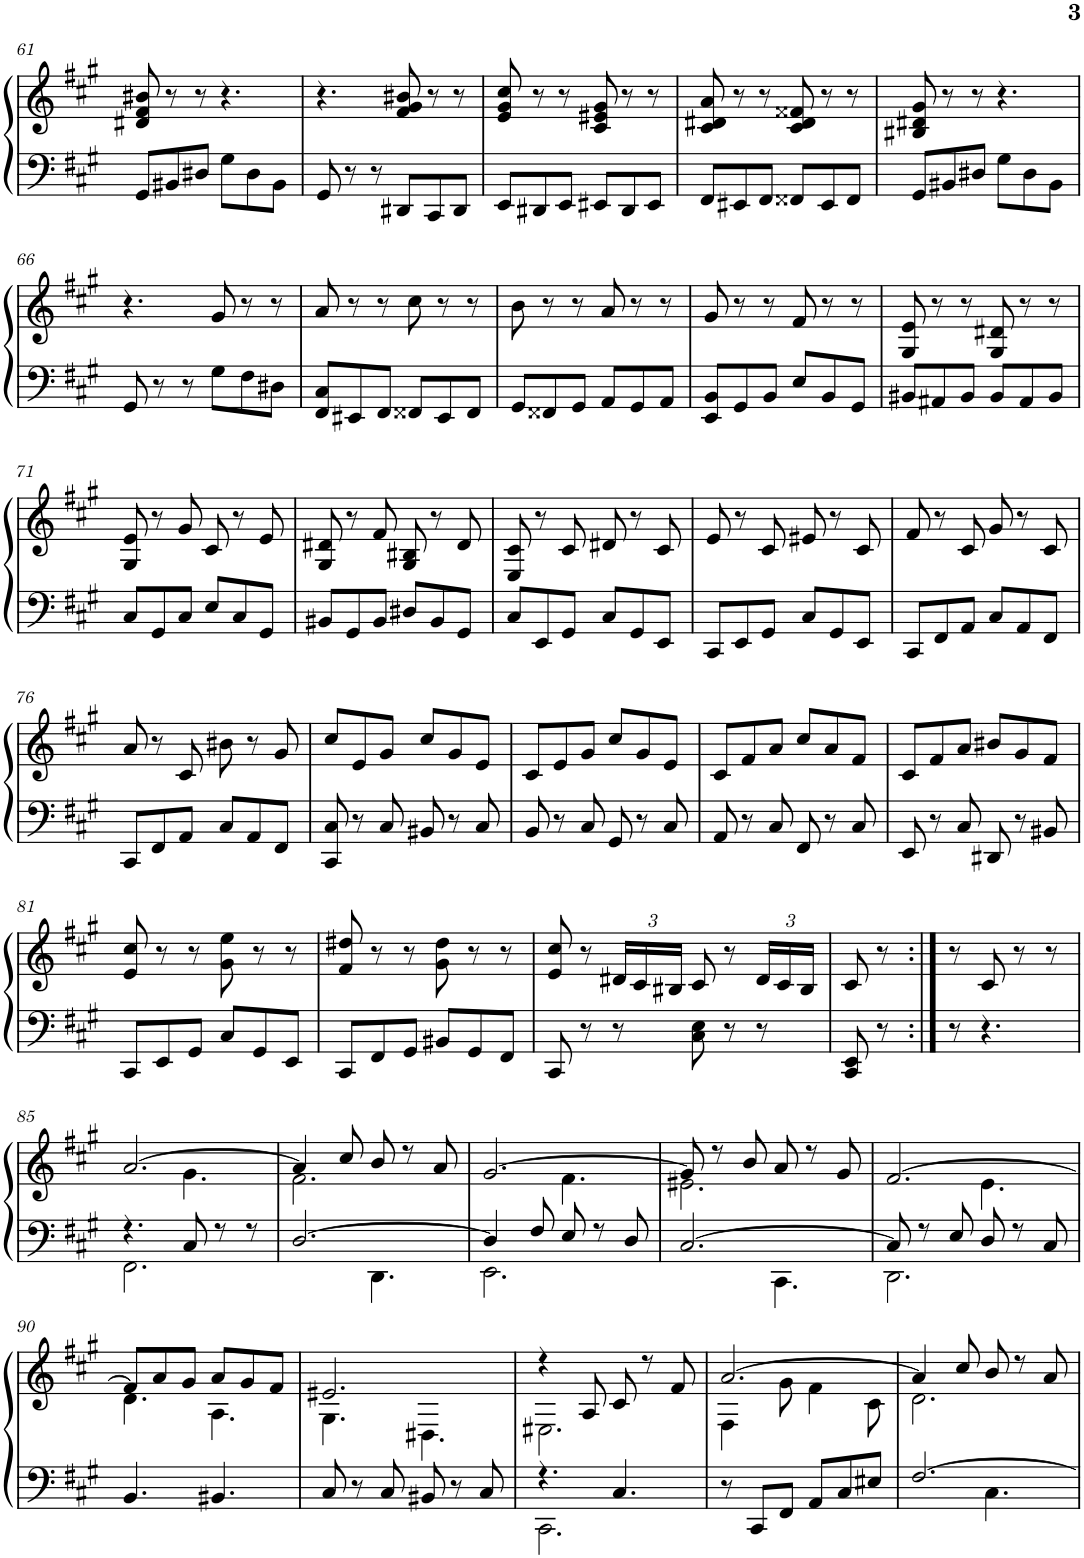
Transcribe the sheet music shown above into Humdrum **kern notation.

**kern	**kern
*part1	*part1
*staff2	*staff1
*I"Piano	*
*I'Pno.	*
!!LO:PB:g=z
*clefF4	*clefG2
*k[f#c#g#]	*k[f#c#g#]
*M6/8	*M6/8
=61	=61
8GG#/L	8d#X/ 8f#/ 8b#X/
8BB#X/	8r
8D#X/J	8r
8G#\L	4.r
8D#\	.
8BB#\J	.
=62	=62
8GG#/	4.r
8r	.
8r	.
8DD#X/L	8f#/ 8g#/ 8b#X/
8CC#/	8r
8DD#/J	8r
=63	=63
8EE/L	8e/ 8g#/ 8cc#/
8DD#X/	8r
8EE/J	8r
8EE#X/L	8c#/ 8e#X/ 8g#/
8DD#/	8r
8EE#/J	8r
=64	=64
8FF#/L	8c#/ 8d#X/ 8a/
8EE#X/	8r
8FF#/J	8r
8FF##X/L	8c#/ 8d#/ 8f##X/
8EE#/	8r
8FF##/J	8r
=65	=65
8GG#/L	8B#X/ 8d#X/ 8g#/
8BB#X/	8r
8D#X/J	8r
8G#\L	4.r
8D#\	.
8BB#\J	.
!!LO:LB:g=z
=66	=66
8GG#/	4.r
8r	.
8r	.
8G#\L	8g#/
8F#\	8r
8D#X\J	8r
=67	=67
8FF#/ 8C#/L	8a/
8EE#X/	8r
8FF#/J	8r
8FF##X/L	8cc#\
8EE#/	8r
8FF##/J	8r
=68	=68
8GG#/L	8b\
8FF##X/	8r
8GG#/J	8r
8AA/L	8a/
8GG#/	8r
8AA/J	8r
=69	=69
8EE/ 8BB/L	8g#/
8GG#/	8r
8BB/J	8r
8E/L	8f#/
8BB/	8r
8GG#/J	8r
=70	=70
8BB#X/L	8G#/ 8e/
8AA#X/	8r
8BB#/J	8r
8BB#/L	8G#/ 8d#X/
8AA#/	8r
8BB#/J	8r
!!LO:LB:g=z
=71	=71
8C#/L	8G#/ 8e/
8GG#/	8r
8C#/J	8g#/
8E/L	8c#/
8C#/	8r
8GG#/J	8e/
=72	=72
8BB#X/L	8G#/ 8d#X/
8GG#/	8r
8BB#/J	8f#/
8D#X/L	8G#/ 8B#X/
8BB#/	8r
8GG#/J	8d#/
=73	=73
8C#/L	8E/ 8c#/
8EE/	8r
8GG#/J	8c#/
8C#/L	8d#X/
8GG#/	8r
8EE/J	8c#/
=74	=74
8CC#/L	8e/
8EE/	8r
8GG#/J	8c#/
8C#/L	8e#X/
8GG#/	8r
8EE/J	8c#/
=75	=75
8CC#/L	8f#/
8FF#/	8r
8AA/J	8c#/
8C#/L	8g#/
8AA/	8r
8FF#/J	8c#/
!!LO:LB:g=z
=76	=76
8CC#/L	8a/
8FF#/	8r
8AA/J	8c#/
8C#/L	8b#X\
8AA/	8r
8FF#/J	8g#/
=77	=77
8CC#/ 8C#/	8cc#/L
8r	8e/
8C#/	8g#/J
8BB#X/	8cc#/L
8r	8g#/
8C#/	8e/J
=78	=78
8BB/	8c#/L
8r	8e/
8C#/	8g#/J
8GG#/	8cc#/L
8r	8g#/
8C#/	8e/J
=79	=79
8AA/	8c#/L
8r	8f#/
8C#/	8a/J
8FF#/	8cc#/L
8r	8a/
8C#/	8f#/J
=80	=80
8EE/	8c#/L
8r	8f#/
8C#/	8a/J
8DD#X/	8b#X/L
8r	8g#/
8BB#X/	8f#/J
!!LO:LB:g=z
=81	=81
8CC#/L	8e/ 8cc#/
8EE/	8r
8GG#/J	8r
8C#/L	8g#\ 8ee\
8GG#/	8r
8EE/J	8r
=82	=82
8CC#/L	8f#/ 8dd#X/
8FF#/	8r
8GG#/J	8r
8BB#X/L	8g#\ 8dd#\
8GG#/	8r
8FF#/J	8r
=83	=83
8CC#/	8e/ 8cc#/
8r	8r
*	*Xbrackettup
8r	24d#X/LL
.	24c#/
.	24B#X/JJ
8C#\ 8E\	8c#/
8r	8r
8r	24d#/LL
.	24c#/
.	24B#/JJ
==84	==84
8CC#/ 8EE/	8c#/
8r	8r
8r	8r
4.r	8c#/
.	8r
.	8r
!!LO:LB:g=z
=85	=85
*^	*^
4.r	2.FF#\	[2.a/	4.ryy
8C#/	.	.	4.g#\
8r	.	.	.
8r	.	.	.
=86	=86	=86	=86
[2.D/	4.ryy	4a/]	2.f#\
.	.	8cc#/	.
.	4.DD\	8b/	.
.	.	8r	.
.	.	8a/	.
=87	=87	=87	=87
4D/]	2.EE\	[2.g#/	4.ryy
8F#/	.	.	.
8E/	.	.	4.f#\
8r	.	.	.
8D/	.	.	.
=88	=88	=88	=88
[2.C#/	4.ryy	8g#/]	2.e#X\
.	.	8r	.
.	.	8b/	.
.	4.CC#\	8a/	.
.	.	8r	.
.	.	8g#/	.
=89	=89	=89	=89
8C#/]	2.DD\	[2.f#/	4.ryy
8r	.	.	.
8E/	.	.	.
8D/	.	.	4.e\
8r	.	.	.
8C#/	.	.	.
*v	*v	*	*
!!LO:LB:g=z	!!
=90	=90	=90
4.BB/	8f#/L]	4.d\
.	8a/	.
.	8g#/J	.
4.BB#X/	8a/L	4.A\
.	8g#/	.
.	8f#/J	.
=91	=91	=91
8C#/	2.e#X/	4.G#\
8r	.	.
8C#/	.	.
8BB#X/	.	4.D#X\
8r	.	.
8C#/	.	.
=92	=92	=92
*^	*	*
4.r	2.CC#\	4r	2.E#X\
.	.	8A/	.
4.C#/	.	8c#/	.
.	.	8r	.
.	.	8f#/	.
*v	*v	*	*
=93	=93	=93
8r	[2.a/	4F#\
8CC#/L	.	.
8FF#/J	.	8g#\
8AA/L	.	4f#\
8C#/	.	.
8E#X/J	.	8c#\
=94	=94	=94
*^	*	*
[2.F#/	4.ryy	4a/]	2.d\
.	.	8cc#/	.
.	4.C#\	8b/	.
.	.	8r	.
.	.	8a/	.
*v	*v	*	*
*	*v	*v
=	=
*-	*-
